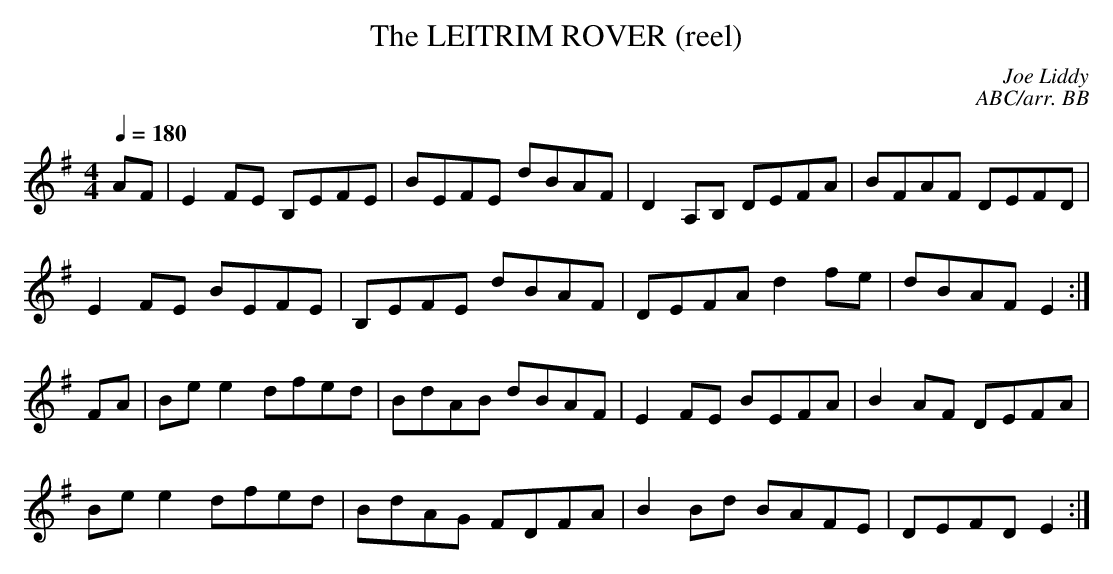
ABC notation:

X:1
T:LEITRIM ROVER (reel), The
C:Joe Liddy
C:ABC/arr. BB
Q:1/4=180
L:1/8
M:4/4
K:Em
AF|E2FE B,EFE|BEFE dBAF|D2A,B, DEFA|BFAF DEFD |
E2 FE BEFE|B,EFE dBAF|DEFA d2 fe|dBAF E2 :|
FA|Be e2 dfed|BdAB dBAF|E2 FE BEFA|B2 AF DEFA |
Be e2 dfed|BdAG FDFA|B2 Bd BAFE|DEFD E2 :|
